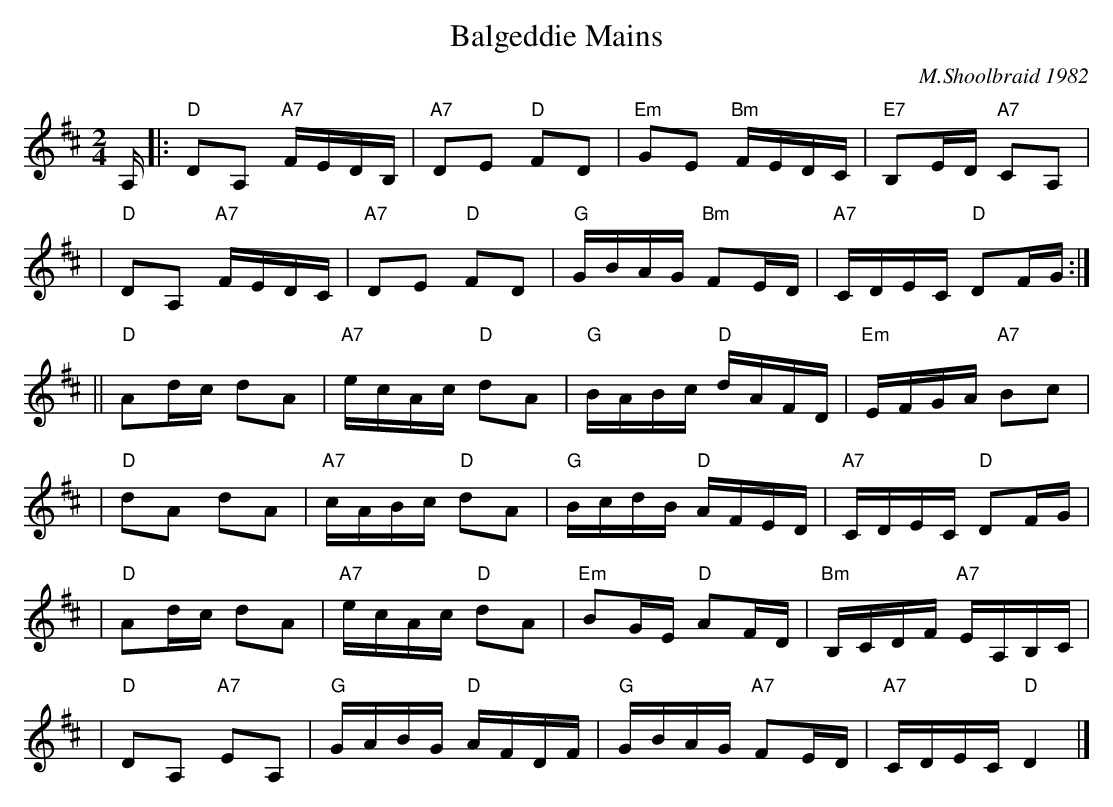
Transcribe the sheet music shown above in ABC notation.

X:1
T: Balgeddie Mains
C: M.Shoolbraid 1982
M: 2/4
L: 1/16
K: D
A, \
|: "D"D2A,2 "A7"FEDB, | "A7"D2E2 "D"F2D2 | "Em"G2E2 "Bm"FEDC | "E7"B,2ED "A7"C2A,2 |
|  "D"D2A,2 "A7"FEDC | "A7"D2E2 "D"F2D2 | "G"GBAG "Bm"F2ED | "A7"CDEC "D"D2FG :|
|| "D"A2dc d2A2 | "A7"ecAc "D"d2A2 | "G"BABc "D"dAFD | "Em"EFGA "A7"B2c2 |
|  "D"d2A2 d2A2 | "A7"cABc "D"d2A2 | "G"BcdB "D"AFED | "A7"CDEC "D"D2FG |
|  "D"A2dc d2A2 | "A7"ecAc "D"d2A2 | "Em"B2GE "D"A2FD | "Bm"B,CDF "A7"EA,B,C |
|  "D"D2A,2 "A7"E2A,2 | "G"GABG "D"AFDF | "G"GBAG "A7"F2ED | "A7"CDEC "D"D4 |]
